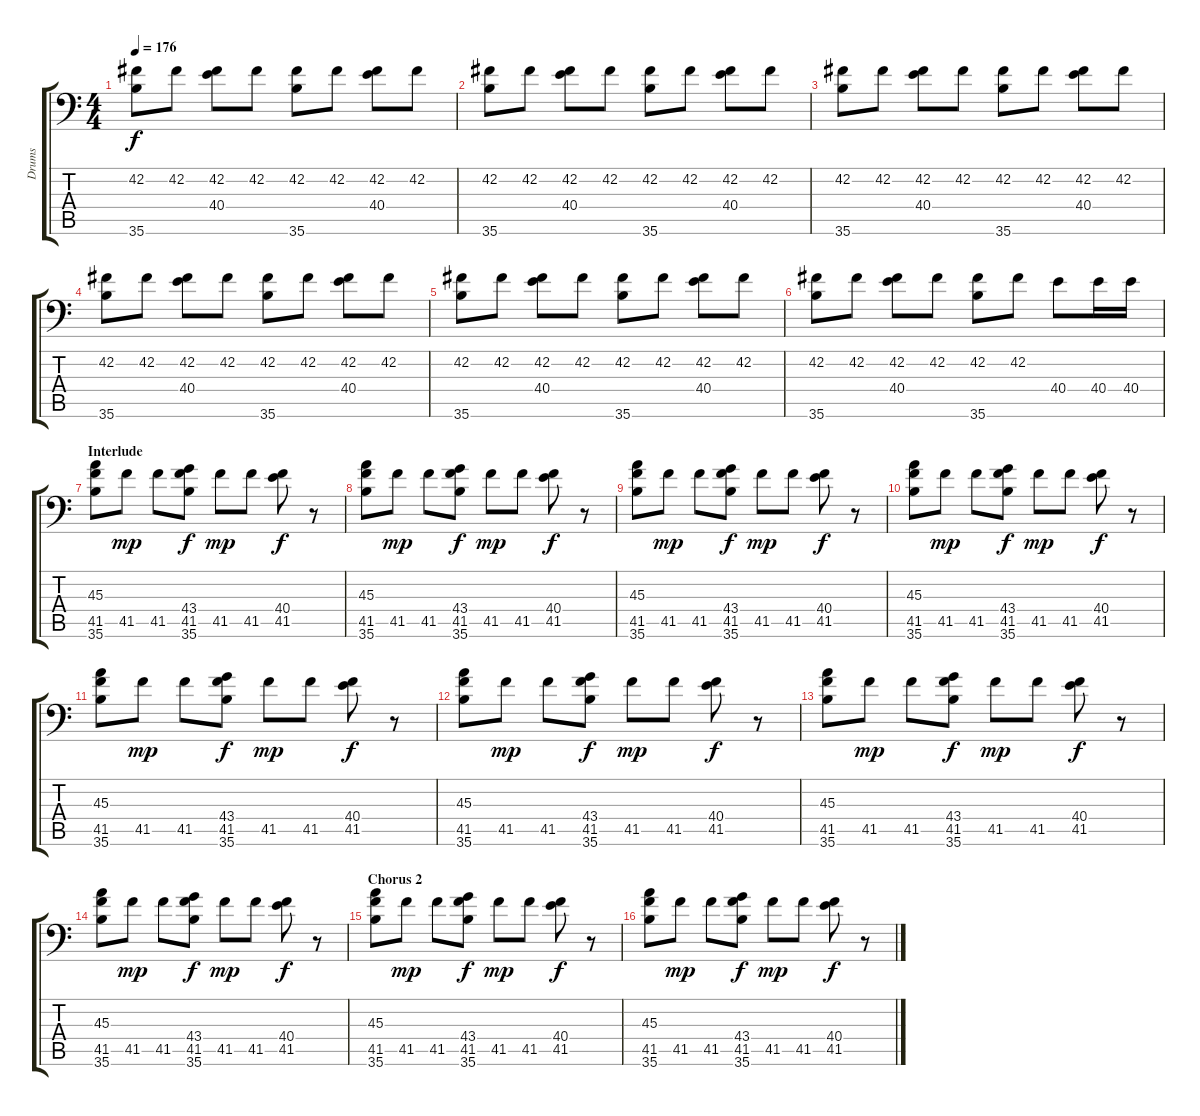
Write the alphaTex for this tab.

\track ("Drums" "Drums") {instrument acousticgrandpiano}
\staff {score tabs}
\tuning (C-1 C-1 C-1 C-1 C-1 C-1) {hide}
\ts (4 4)
\tempo 176
\clef f4
\ks c
(42.2 35.6).8{dy f} 42.2.8 (42.2 40.4).8 42.2.8 (42.2 35.6).8 42.2.8 (42.2 40.4).8 42.2.8 |
(42.2 35.6).8 42.2.8 (42.2 40.4).8 42.2.8 (42.2 35.6).8 42.2.8 (42.2 40.4).8 42.2.8 |
(42.2 35.6).8 42.2.8 (42.2 40.4).8 42.2.8 (42.2 35.6).8 42.2.8 (42.2 40.4).8 42.2.8 |
(42.2 35.6).8 42.2.8 (42.2 40.4).8 42.2.8 (42.2 35.6).8 42.2.8 (42.2 40.4).8 42.2.8 |
(42.2 35.6).8 42.2.8 (42.2 40.4).8 42.2.8 (42.2 35.6).8 42.2.8 (42.2 40.4).8 42.2.8 |
(42.2 35.6).8 42.2.8 (42.2 40.4).8 42.2.8 (42.2 35.6).8 42.2.8 40.4.8 40.4.16 40.4.16 |
\section ("" "Interlude")
(45.3 41.5 35.6).8 41.5.8{dy mp} 41.5.8 (43.4 41.5 35.6).8{dy f} 41.5.8{dy mp} 41.5.8 (40.4 41.5).8{dy f} r.8 |
(45.3 41.5 35.6).8 41.5.8{dy mp} 41.5.8 (43.4 41.5 35.6).8{dy f} 41.5.8{dy mp} 41.5.8 (40.4 41.5).8{dy f} r.8 |
(45.3 41.5 35.6).8 41.5.8{dy mp} 41.5.8 (43.4 41.5 35.6).8{dy f} 41.5.8{dy mp} 41.5.8 (40.4 41.5).8{dy f} r.8 |
(45.3 41.5 35.6).8 41.5.8{dy mp} 41.5.8 (43.4 41.5 35.6).8{dy f} 41.5.8{dy mp} 41.5.8 (40.4 41.5).8{dy f} r.8 |
(45.3 41.5 35.6).8 41.5.8{dy mp} 41.5.8 (43.4 41.5 35.6).8{dy f} 41.5.8{dy mp} 41.5.8 (40.4 41.5).8{dy f} r.8 |
(45.3 41.5 35.6).8 41.5.8{dy mp} 41.5.8 (43.4 41.5 35.6).8{dy f} 41.5.8{dy mp} 41.5.8 (40.4 41.5).8{dy f} r.8 |
(45.3 41.5 35.6).8 41.5.8{dy mp} 41.5.8 (43.4 41.5 35.6).8{dy f} 41.5.8{dy mp} 41.5.8 (40.4 41.5).8{dy f} r.8 |
(45.3 41.5 35.6).8 41.5.8{dy mp} 41.5.8 (43.4 41.5 35.6).8{dy f} 41.5.8{dy mp} 41.5.8 (40.4 41.5).8{dy f} r.8 |
\section ("" "Chorus 2")
(45.3 41.5 35.6).8 41.5.8{dy mp} 41.5.8 (43.4 41.5 35.6).8{dy f} 41.5.8{dy mp} 41.5.8 (40.4 41.5).8{dy f} r.8 |
(45.3 41.5 35.6).8 41.5.8{dy mp} 41.5.8 (43.4 41.5 35.6).8{dy f} 41.5.8{dy mp} 41.5.8 (40.4 41.5).8{dy f} r.8
